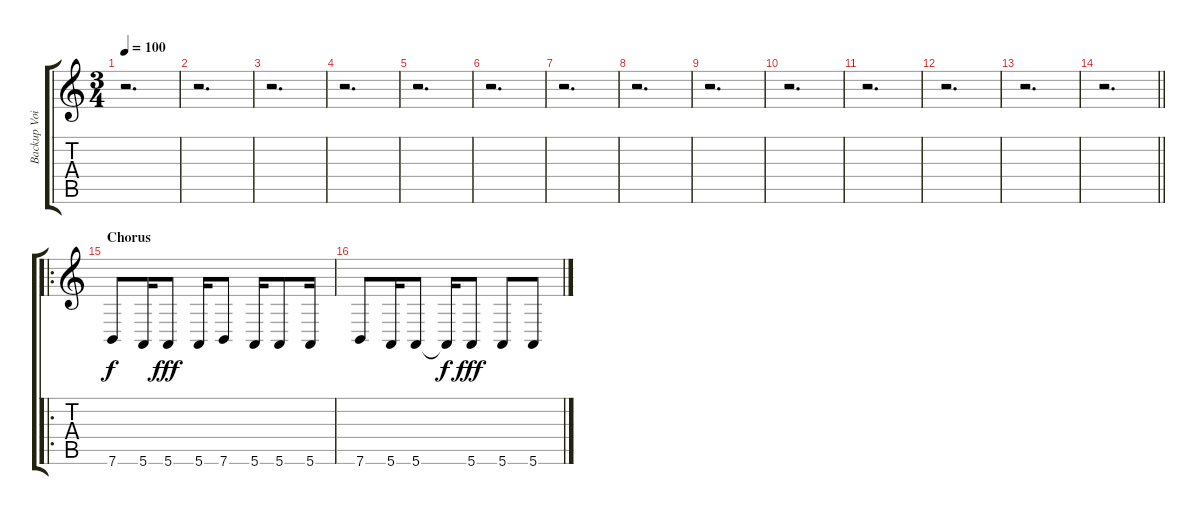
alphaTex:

\track ("Backup Voice" "Backup Voi") {instrument tenorsax}
\staff {score tabs}
\tuning (E4 B3 G3 D3 A2 E2) {hide}
\ts (3 4)
\tempo 100
\clef g2
\ks c
r.2{d dy f} |
r.2{d} |
r.2{d} |
r.2{d} |
r.2{d} |
r.2{d} |
r.2{d} |
r.2{d} |
r.2{d} |
r.2{d} |
r.2{d} |
r.2{d} |
r.2{d} |
\barLineRight lightlight
r.2{d} |
\ro
\section ("" "Chorus")
7.6.8 5.6.16 5.6.8{dy fff} 5.6.16 7.6.8 5.6.16 5.6.8 5.6.16 |
7.6.8 5.6.16 5.6.8 5.6{t}.16{dy f} 5.6.8{dy fff} 5.6.8 5.6.8
